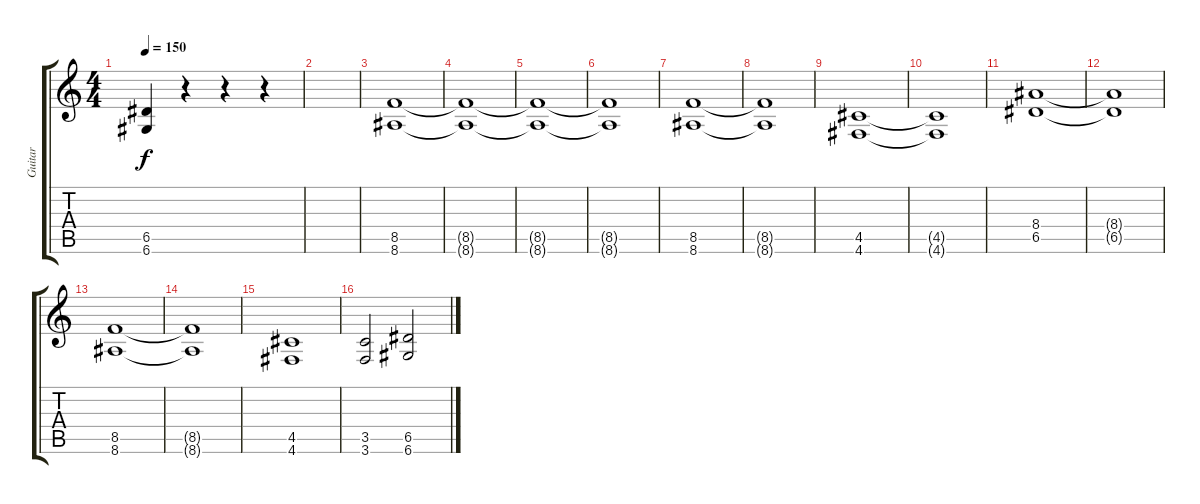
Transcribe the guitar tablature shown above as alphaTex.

\track ("Guitar" "Guitar") {instrument overdrivenguitar}
\staff {score tabs}
\tuning (E4 B3 G3 D3 A2 D2) {hide}
\ts (4 4)
\tempo 150
\clef g2
\ks c
(6.5{t} 6.6{t}).4{dy f} r.4 r.4 r.4 |
|
(8.5 8.6).1 |
(8.5{t} 8.6{t}).1 |
(8.5{t} 8.6{t}).1 |
(8.5{t} 8.6{t}).1 |
(8.5 8.6).1 |
(8.5{t} 8.6{t}).1 |
(4.5 4.6).1 |
(4.5{t} 4.6{t}).1 |
(8.4 6.5).1 |
(8.4{t} 6.5{t}).1 |
(8.5 8.6).1 |
(8.5{t} 8.6{t}).1 |
(4.5 4.6).1 |
(3.5 3.6).2 (6.5 6.6).2
